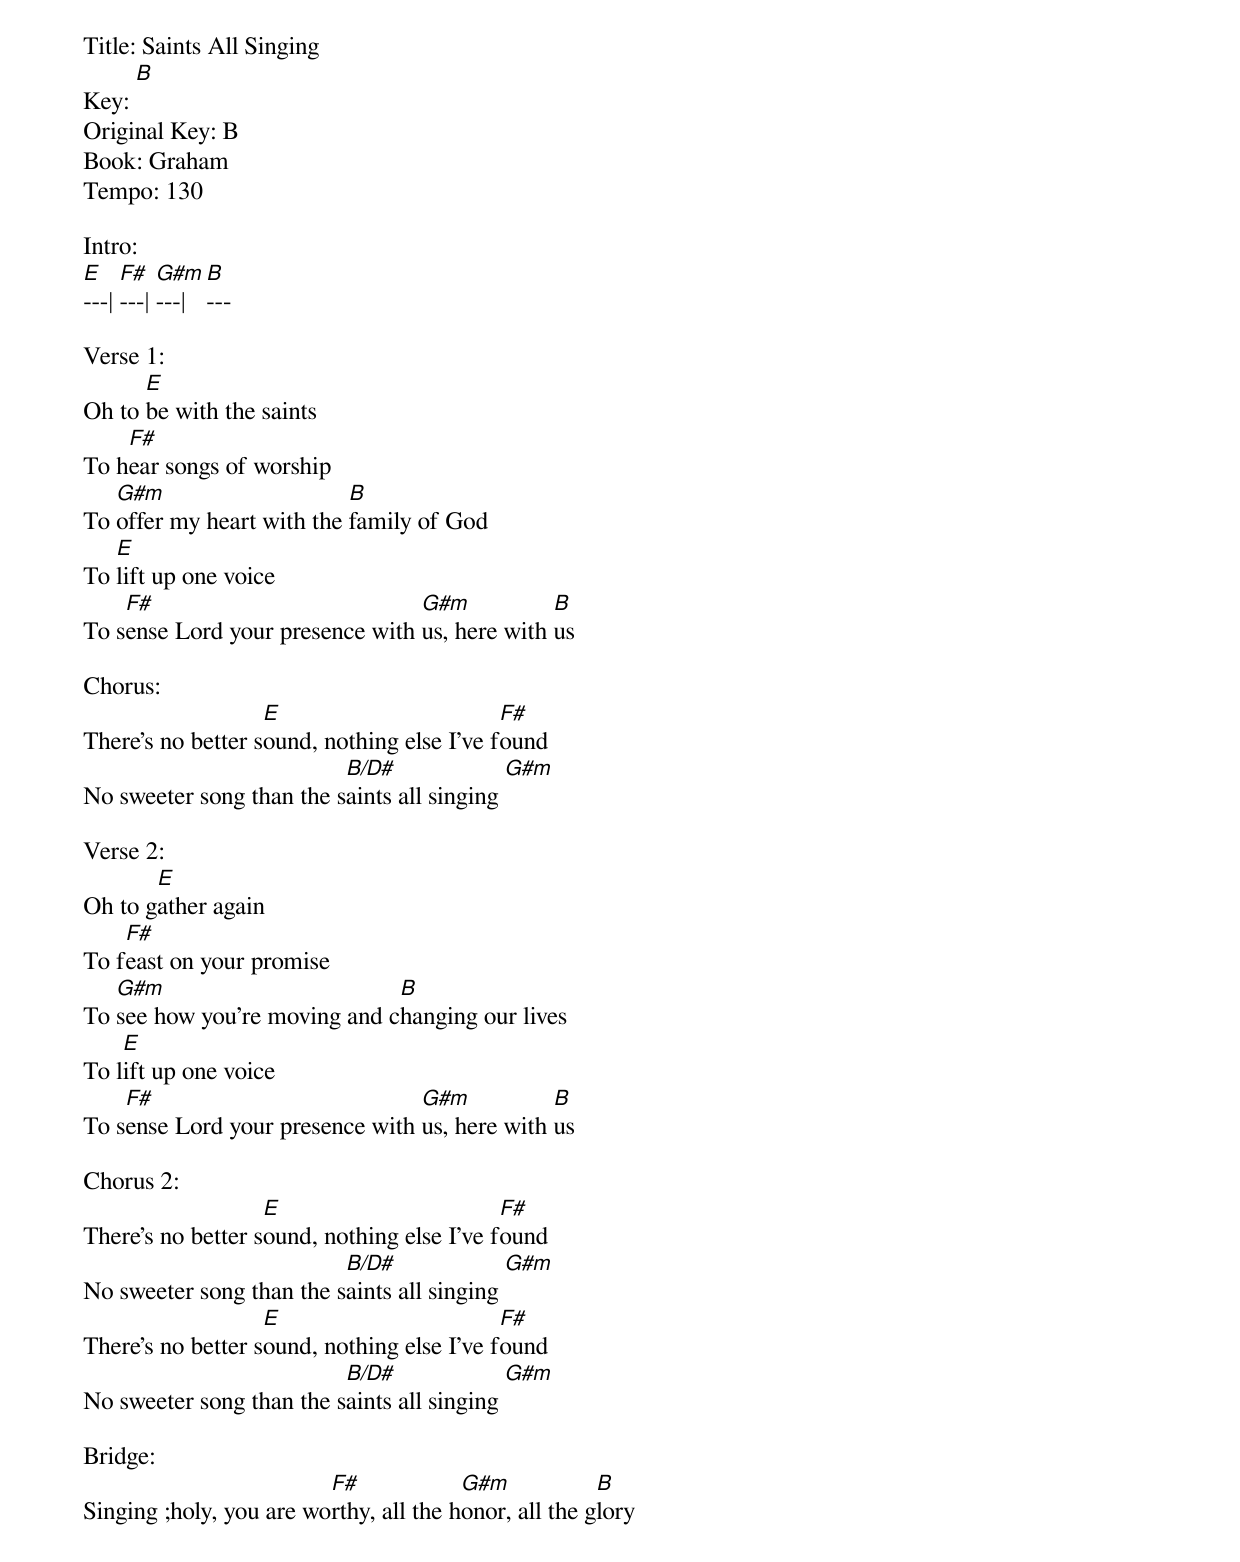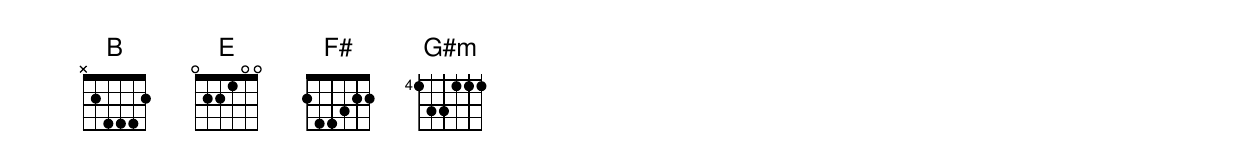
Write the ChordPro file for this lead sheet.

Title: Saints All Singing
Key: [B]
Original Key: B
Book: Graham
Tempo: 130

Intro:
[E]---| [F#]---| [G#m]---| [B]---

Verse 1:
Oh to [E]be with the saints
To h[F#]ear songs of worship
To [G#m]offer my heart with the [B]family of God
To [E]lift up one voice
To s[F#]ense Lord your presence with [G#m]us, here with [B]us

Chorus:
There's no better s[E]ound, nothing else I’ve f[F#]ound
No sweeter song than the s[B/D#]aints all singing [G#m]

Verse 2:
Oh to g[E]ather again
To f[F#]east on your promise
To [G#m]see how you're moving and c[B]hanging our lives
To l[E]ift up one voice
To s[F#]ense Lord your presence with [G#m]us, here with [B]us

Chorus 2:
There's no better s[E]ound, nothing else I’ve f[F#]ound
No sweeter song than the s[B/D#]aints all singing [G#m]
There's no better s[E]ound, nothing else I’ve f[F#]ound
No sweeter song than the s[B/D#]aints all singing [G#m]

Bridge:
Singing ;holy, you are wo[F#]rthy, all the h[G#m]onor, all the g[B]lory
